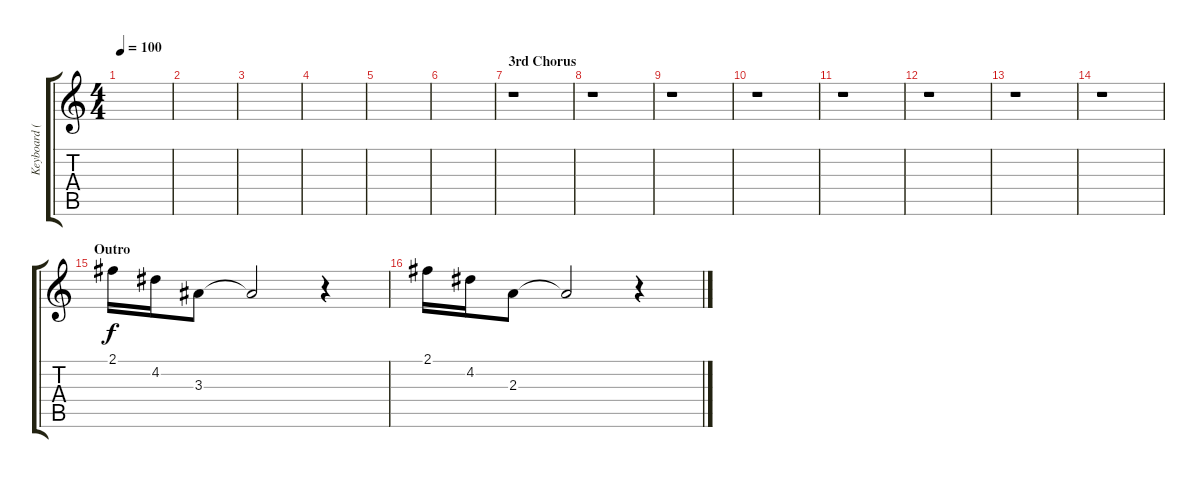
\track ("Keyboard (or Gtr)" "Keyboard (") {instrument electricguitarjazz}
\staff {score tabs}
\tuning (E4 B3 G3 D3 A2 E2) {hide}
\ts (4 4)
\tempo 100
\clef g2
\ks c
|
|
|
|
|
|
\section ("" "3rd Chorus")
r.1 |
r.1 |
r.1 |
r.1 |
r.1 |
r.1 |
r.1 |
r.1 |
\section ("" "Outro")
2.1.16 4.2.16 3.3.8 3.3{t}.2 r.4 |
2.1.16 4.2.16 2.3.8 2.3{t}.2 r.4
